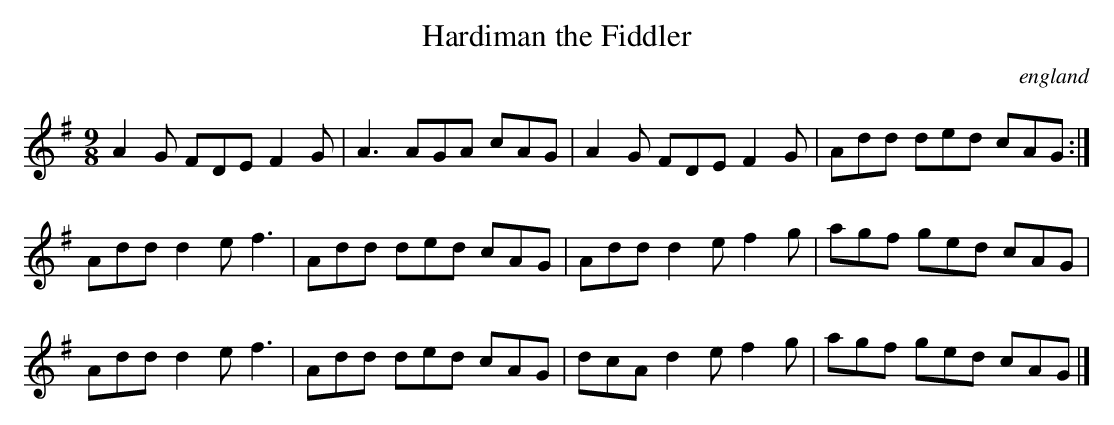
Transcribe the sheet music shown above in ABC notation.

X:1
T:Hardiman the Fiddler
O:england
M:9/8
L:1/8
K:D Mixolydian
A2G FDE F2G|A3 AGA cAG|A2G FDE F2G|Add ded cAG:|
Add d2e f3|Add ded cAG|Add d2e f2g|agf ged cAG|
Add d2e f3|Add ded cAG|dcA d2e f2g|agf ged cAG|]
